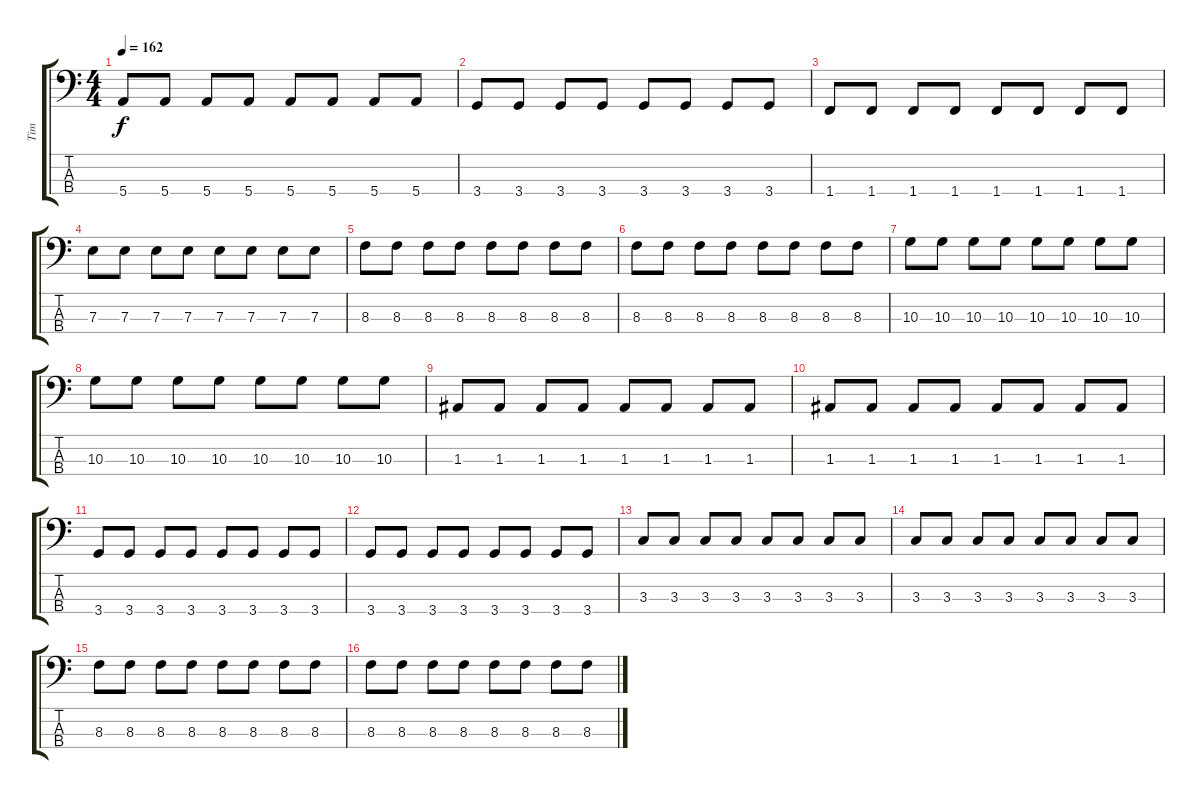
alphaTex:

\track ("Tim" "Tim") {instrument electricbasspick}
\staff {score tabs}
\tuning (G2 D2 A1 E1) {hide}
\ts (4 4)
\tempo 162
\clef f4
\ks c
5.4.8{dy f} 5.4.8 5.4.8 5.4.8 5.4.8 5.4.8 5.4.8 5.4.8 |
3.4.8 3.4.8 3.4.8 3.4.8 3.4.8 3.4.8 3.4.8 3.4.8 |
1.4.8 1.4.8 1.4.8 1.4.8 1.4.8 1.4.8 1.4.8 1.4.8 |
7.3.8 7.3.8 7.3.8 7.3.8 7.3.8 7.3.8 7.3.8 7.3.8 |
8.3.8 8.3.8 8.3.8 8.3.8 8.3.8 8.3.8 8.3.8 8.3.8 |
8.3.8 8.3.8 8.3.8 8.3.8 8.3.8 8.3.8 8.3.8 8.3.8 |
10.3.8 10.3.8 10.3.8 10.3.8 10.3.8 10.3.8 10.3.8 10.3.8 |
10.3.8 10.3.8 10.3.8 10.3.8 10.3.8 10.3.8 10.3.8 10.3.8 |
1.3.8 1.3.8 1.3.8 1.3.8 1.3.8 1.3.8 1.3.8 1.3.8 |
1.3.8 1.3.8 1.3.8 1.3.8 1.3.8 1.3.8 1.3.8 1.3.8 |
3.4.8 3.4.8 3.4.8 3.4.8 3.4.8 3.4.8 3.4.8 3.4.8 |
3.4.8 3.4.8 3.4.8 3.4.8 3.4.8 3.4.8 3.4.8 3.4.8 |
3.3.8 3.3.8 3.3.8 3.3.8 3.3.8 3.3.8 3.3.8 3.3.8 |
3.3.8 3.3.8 3.3.8 3.3.8 3.3.8 3.3.8 3.3.8 3.3.8 |
8.3.8 8.3.8 8.3.8 8.3.8 8.3.8 8.3.8 8.3.8 8.3.8 |
8.3.8 8.3.8 8.3.8 8.3.8 8.3.8 8.3.8 8.3.8 8.3.8
